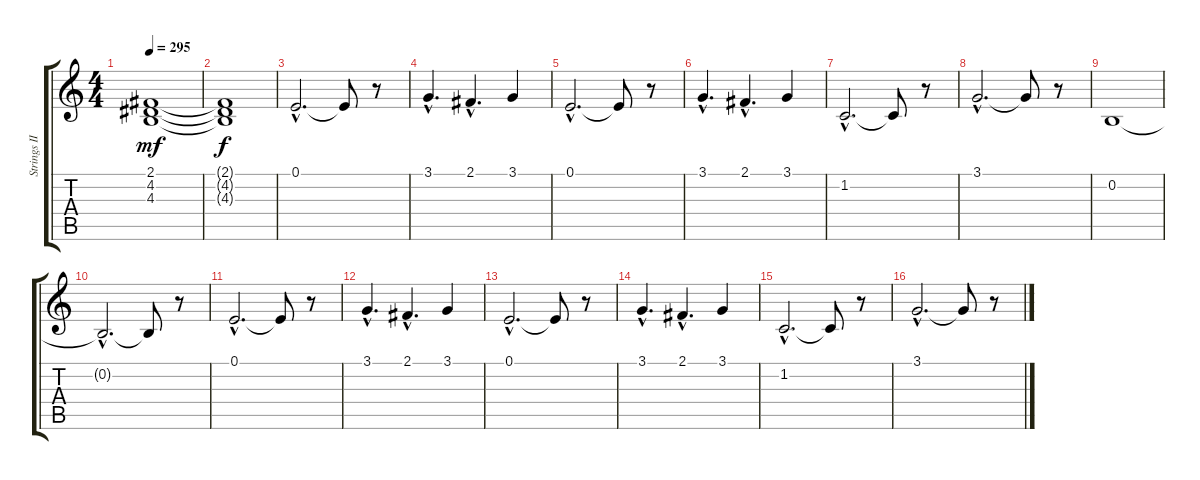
\track ("Strings II" "Strings II") {instrument tremolostrings}
\staff {score tabs}
\tuning (E4 B3 G3 D3 A2 E2) {hide}
\ts (4 4)
\tempo 295
\clef g2
\ks c
(2.1 4.2 4.3).1{dy mf} |
(2.1{t} 4.2{t} 4.3{t}).1{dy f} |
0.1{hac}.2{d} 0.1{t}.8 r.8 |
3.1{hac}.4{d volume 11} 2.1{hac}.4{d} 3.1.4 |
0.1{hac}.2{d} 0.1{t}.8 r.8 |
3.1{hac}.4{d} 2.1{hac}.4{d} 3.1.4 |
1.2{hac}.2{d} 1.2{t}.8 r.8 |
3.1{hac}.2{d} 3.1{t}.8 r.8 |
0.2.1 |
0.2{hac t}.2{d} 0.2{t}.8 r.8 |
0.1{hac}.2{d} 0.1{t}.8 r.8 |
3.1{hac}.4{d volume 11} 2.1{hac}.4{d} 3.1.4 |
0.1{hac}.2{d} 0.1{t}.8 r.8 |
3.1{hac}.4{d} 2.1{hac}.4{d} 3.1.4 |
1.2{hac}.2{d} 1.2{t}.8 r.8 |
3.1{hac}.2{d} 3.1{t}.8 r.8
